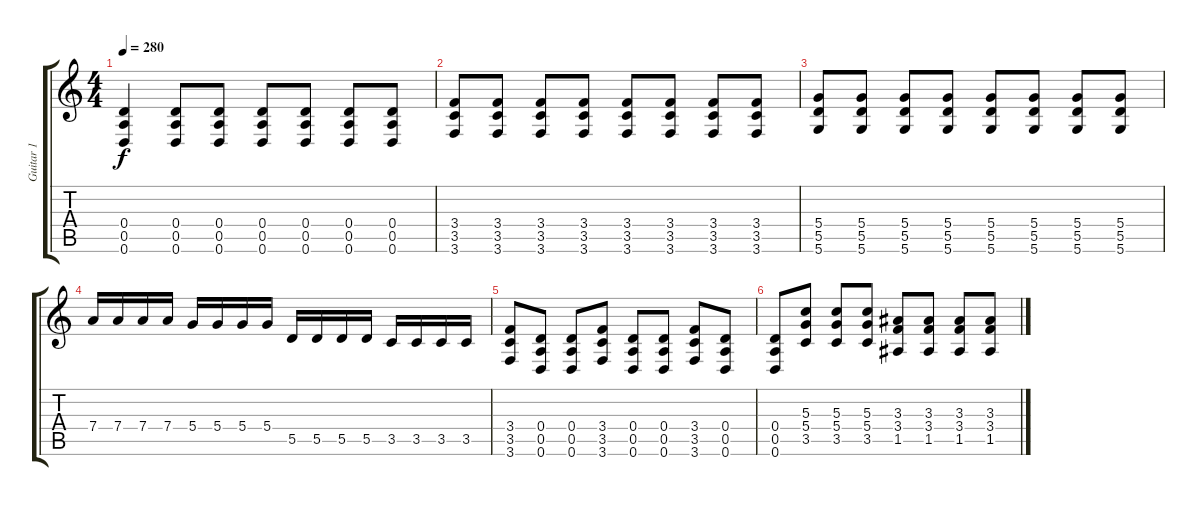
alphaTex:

\track ("Guitar 1" "Guitar 1") {instrument distortionguitar}
\staff {score tabs}
\tuning (E4 B3 G3 D3 A2 D2) {hide}
\ts (4 4)
\tempo 280
\clef g2
\ks c
(0.4 0.5 0.6).4{dy f} (0.4 0.5 0.6).8 (0.4 0.5 0.6).8 (0.4 0.5 0.6).8 (0.4 0.5 0.6).8 (0.4 0.5 0.6).8 (0.4 0.5 0.6).8 |
(3.4 3.5 3.6).8 (3.4 3.5 3.6).8 (3.4 3.5 3.6).8 (3.4 3.5 3.6).8 (3.4 3.5 3.6).8 (3.4 3.5 3.6).8 (3.4 3.5 3.6).8 (3.4 3.5 3.6).8 |
(5.4 5.5 5.6).8 (5.4 5.5 5.6).8 (5.4 5.5 5.6).8 (5.4 5.5 5.6).8 (5.4 5.5 5.6).8 (5.4 5.5 5.6).8 (5.4 5.5 5.6).8 (5.4 5.5 5.6).8 |
7.4.16 7.4.16 7.4.16 7.4.16 5.4.16 5.4.16 5.4.16 5.4.16 5.5.16 5.5.16 5.5.16 5.5.16 3.5.16 3.5.16 3.5.16 3.5.16 |
(3.4 3.5 3.6).8 (0.4 0.5 0.6).8 (0.4 0.5 0.6).8 (3.4 3.5 3.6).8 (0.4 0.5 0.6).8 (0.4 0.5 0.6).8 (3.4 3.5 3.6).8 (0.4 0.5 0.6).8 |
(0.4 0.5 0.6).8 (5.3 5.4 3.5).8 (5.3 5.4 3.5).8 (5.3 5.4 3.5).8 (3.3 3.4 1.5).8 (3.3 3.4 1.5).8 (3.3 3.4 1.5).8 (3.3 3.4 1.5).8
